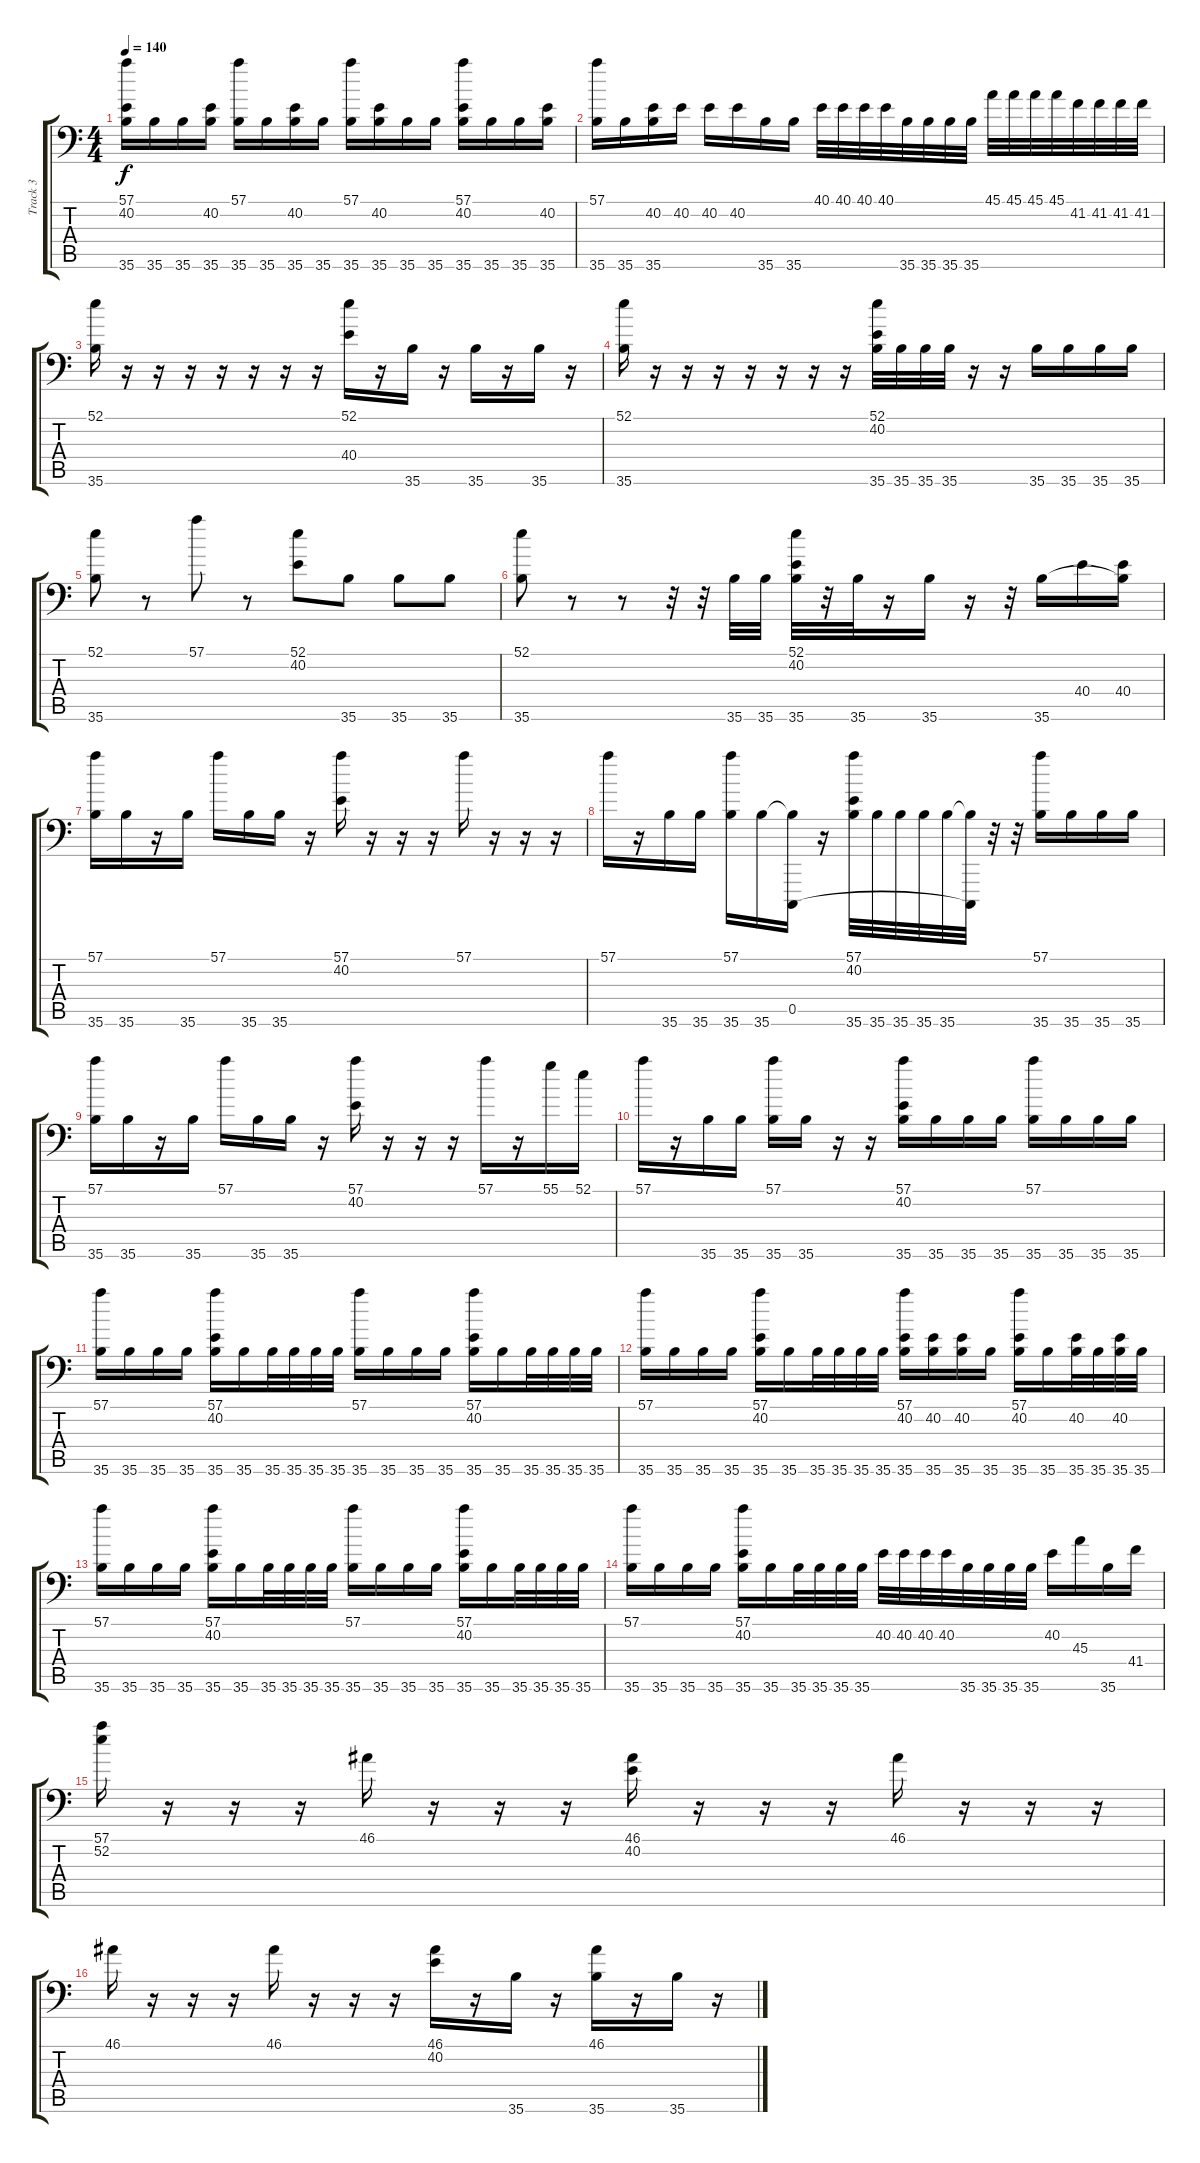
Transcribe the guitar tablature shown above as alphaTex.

\track ("Track 3" "Track 3") {instrument acousticgrandpiano}
\staff {score tabs}
\tuning (C-1 C-1 C-1 C-1 C-1 C-1) {hide}
\ts (4 4)
\tempo 140
\clef f4
\ks c
(57.1 40.2 35.6).16{dy f} 35.6.16 35.6.16 (40.2 35.6).16 (57.1 35.6).16 35.6.16 (40.2 35.6).16 35.6.16 (57.1 35.6).16 (40.2 35.6).16 35.6.16 35.6.16 (57.1 40.2 35.6).16 35.6.16 35.6.16 (40.2 35.6).16 |
(57.1 35.6).16 35.6.16 (40.2 35.6).16 40.2.16 40.2.16 40.2.16 35.6.16 35.6.16 40.1.32 40.1.32 40.1.32 40.1.32 35.6.32 35.6.32 35.6.32 35.6.32 45.1.32 45.1.32 45.1.32 45.1.32 41.2.32 41.2.32 41.2.32 41.2.32 |
(52.1 35.6).16 r.16 r.16 r.16 r.16 r.16 r.16 r.16 (52.1 40.4).16 r.16 35.6.16 r.16 35.6.16 r.16 35.6.16 r.16 |
(52.1 35.6).16 r.16 r.16 r.16 r.16 r.16 r.16 r.16 (52.1 40.2 35.6).32 35.6.32 35.6.32 35.6.32 r.16 r.16 35.6.16 35.6.16 35.6.16 35.6.16 |
(52.1 35.6).8 r.8 57.1.8 r.8 (52.1 40.2).8 35.6.8 35.6.8 35.6.8 |
(52.1 35.6).8 r.8 r.8 r.32 r.32 35.6.32 35.6.32 (52.1 40.2 35.6).32 r.32 35.6.32 r.16 35.6.16 r.16 r.32 35.6.16 40.4.16 (40.4 35.6{t}).16 |
(57.1 35.6).16 35.6.16 r.16 35.6.16 57.1.16 35.6.16 35.6.16 r.16 (57.1 40.2).16 r.16 r.16 r.16 57.1.16 r.16 r.16 r.16 |
57.1.16 r.16 35.6.16 35.6.16 (57.1 35.6).16 35.6.16 (0.5 35.6{t}).16 r.16 (57.1 40.2 35.6).32 35.6.32 35.6.32 35.6.32 35.6.32 (0.5{t} 35.6{t}).32 r.32 r.32 (57.1 35.6).16 35.6.16 35.6.16 35.6.16 |
(57.1 35.6).16 35.6.16 r.16 35.6.16 57.1.16 35.6.16 35.6.16 r.16 (57.1 40.2).16 r.16 r.16 r.16 57.1.16 r.16 55.1.16 52.1.16 |
57.1.16 r.16 35.6.16 35.6.16 (57.1 35.6).16 35.6.16 r.16 r.16 (57.1 40.2 35.6).16 35.6.16 35.6.16 35.6.16 (57.1 35.6).16 35.6.16 35.6.16 35.6.16 |
(57.1 35.6).16 35.6.16 35.6.16 35.6.16 (57.1 40.2 35.6).16 35.6.16 35.6.32 35.6.32 35.6.32 35.6.32 (57.1 35.6).16 35.6.16 35.6.16 35.6.16 (57.1 40.2 35.6).16 35.6.16 35.6.32 35.6.32 35.6.32 35.6.32 |
(57.1 35.6).16 35.6.16 35.6.16 35.6.16 (57.1 40.2 35.6).16 35.6.16 35.6.32 35.6.32 35.6.32 35.6.32 (57.1 40.2 35.6).16 (40.2 35.6).16 (40.2 35.6).16 35.6.16 (57.1 40.2 35.6).16 35.6.16 (40.2 35.6).32 35.6.32 (40.2 35.6).32 35.6.32 |
(57.1 35.6).16 35.6.16 35.6.16 35.6.16 (57.1 40.2 35.6).16 35.6.16 35.6.32 35.6.32 35.6.32 35.6.32 (57.1 35.6).16 35.6.16 35.6.16 35.6.16 (57.1 40.2 35.6).16 35.6.16 35.6.32 35.6.32 35.6.32 35.6.32 |
(57.1 35.6).16 35.6.16 35.6.16 35.6.16 (57.1 40.2 35.6).16 35.6.16 35.6.32 35.6.32 35.6.32 35.6.32 40.2.32 40.2.32 40.2.32 40.2.32 35.6.32 35.6.32 35.6.32 35.6.32 40.2.16 45.3.16 35.6.16 41.4.16 |
(57.1 52.2).16 r.16 r.16 r.16 46.1.16 r.16 r.16 r.16 (46.1 40.2).16 r.16 r.16 r.16 46.1.16 r.16 r.16 r.16 |
46.1.16 r.16 r.16 r.16 46.1.16 r.16 r.16 r.16 (46.1 40.2).16 r.16 35.6.16 r.16 (46.1 35.6).16 r.16 35.6.16 r.16
